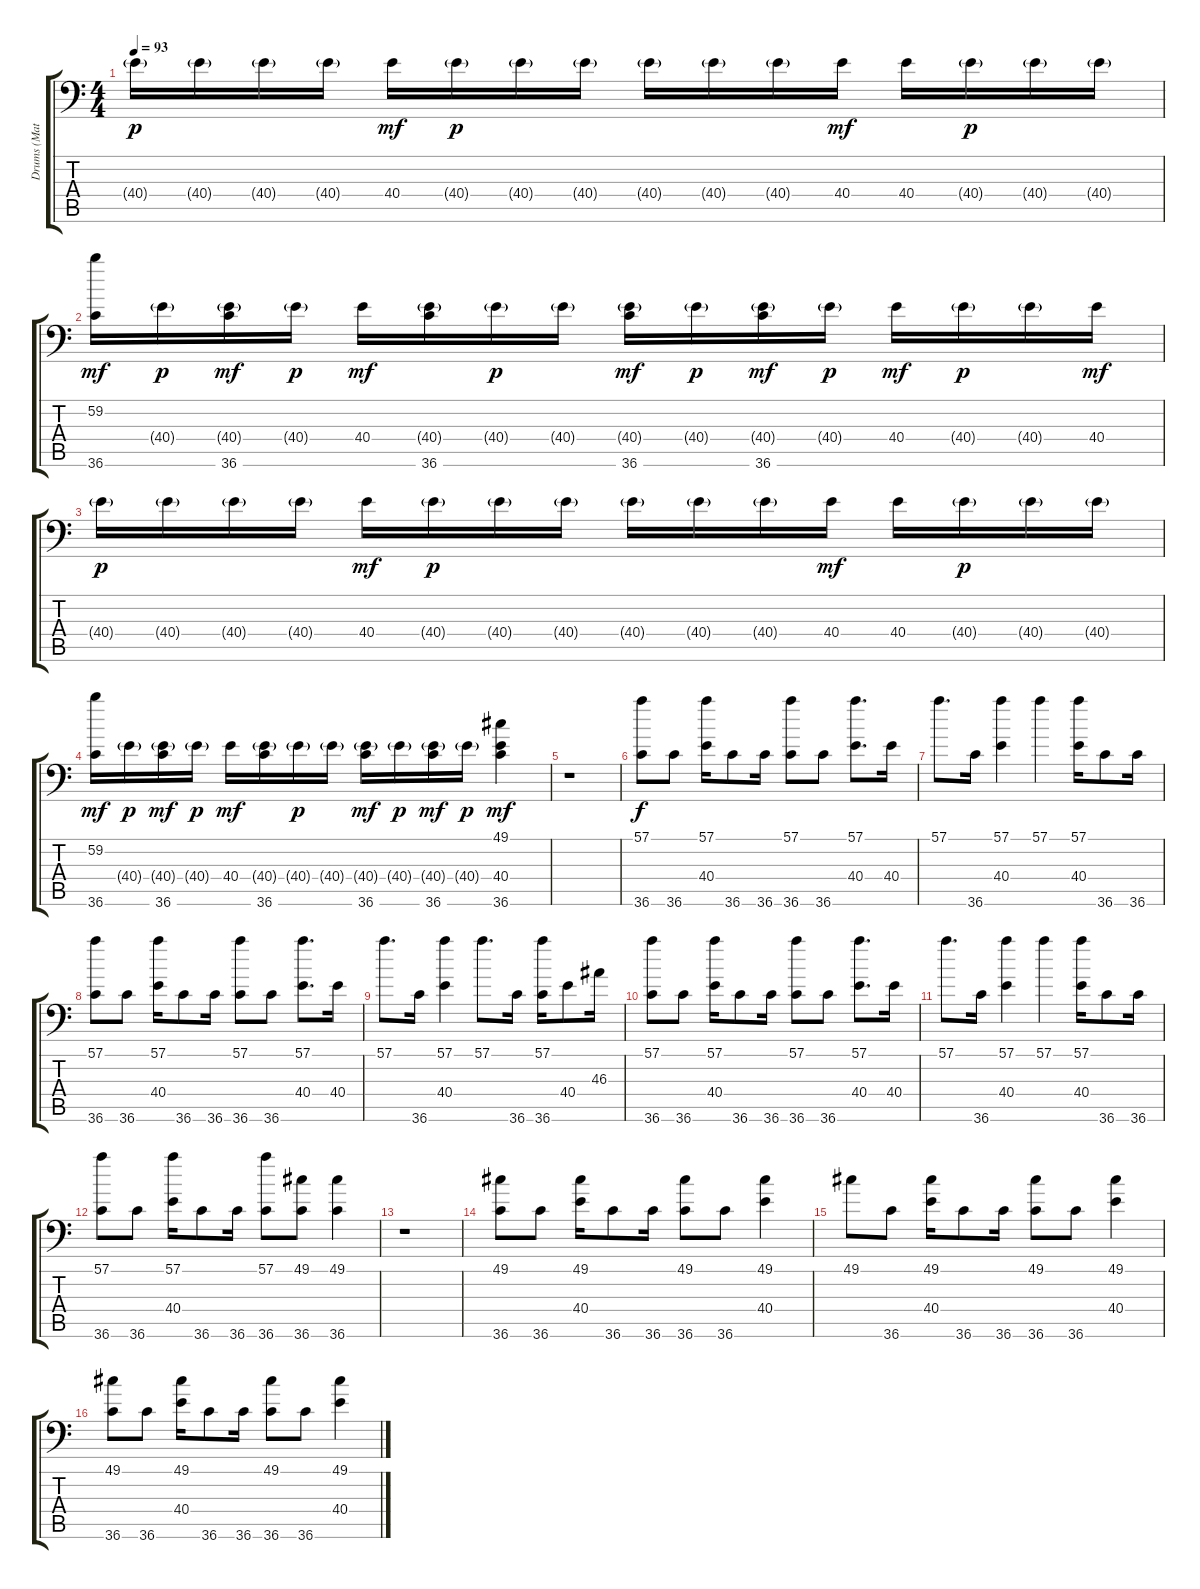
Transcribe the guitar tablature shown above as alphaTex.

\track ("Drums (Matt)" "Drums (Mat") {instrument acousticgrandpiano}
\staff {score tabs}
\tuning (C-1 C-1 C-1 C-1 C-1 C-1) {hide}
\ts (4 4)
\tempo 93
\clef f4
\ks c
40.4{g}.16{dy p} 40.4{g}.16 40.4{g}.16 40.4{g}.16 40.4.16{dy mf} 40.4{g}.16{dy p} 40.4{g}.16 40.4{g}.16 40.4{g}.16 40.4{g}.16 40.4{g}.16 40.4.16{dy mf} 40.4.16 40.4{g}.16{dy p} 40.4{g}.16 40.4{g}.16 |
(59.2 36.6).16{dy mf} 40.4{g}.16{dy p} (40.4{g} 36.6).16{dy mf} 40.4{g}.16{dy p} 40.4.16{dy mf} (40.4{g} 36.6).16 40.4{g}.16{dy p} 40.4{g}.16 (40.4{g} 36.6).16{dy mf} 40.4{g}.16{dy p} (40.4{g} 36.6).16{dy mf} 40.4{g}.16{dy p} 40.4.16{dy mf} 40.4{g}.16{dy p} 40.4{g}.16 40.4.16{dy mf} |
40.4{g}.16{dy p} 40.4{g}.16 40.4{g}.16 40.4{g}.16 40.4.16{dy mf} 40.4{g}.16{dy p} 40.4{g}.16 40.4{g}.16 40.4{g}.16 40.4{g}.16 40.4{g}.16 40.4.16{dy mf} 40.4.16 40.4{g}.16{dy p} 40.4{g}.16 40.4{g}.16 |
(59.2 36.6).16{dy mf} 40.4{g}.16{dy p} (40.4{g} 36.6).16{dy mf} 40.4{g}.16{dy p} 40.4.16{dy mf} (40.4{g} 36.6).16 40.4{g}.16{dy p} 40.4{g}.16 (40.4{g} 36.6).16{dy mf} 40.4{g}.16{dy p} (40.4{g} 36.6).16{dy mf} 40.4{g}.16{dy p} (49.1 40.4 36.6).4{dy mf} |
r.1 |
(57.1 36.6).8{dy f} 36.6.8 (57.1 40.4).16 36.6.8 36.6.16 (57.1 36.6).8 36.6.8 (57.1 40.4).8{d} 40.4.16 |
57.1.8{d} 36.6.16 (57.1 40.4).4 57.1.4 (57.1 40.4).16 36.6.8 36.6.16 |
(57.1 36.6).8 36.6.8 (57.1 40.4).16 36.6.8 36.6.16 (57.1 36.6).8 36.6.8 (57.1 40.4).8{d} 40.4.16 |
57.1.8{d} 36.6.16 (57.1 40.4).4 57.1.8{d} 36.6.16 (57.1 36.6).16 40.4.8 46.3.16 |
(57.1 36.6).8 36.6.8 (57.1 40.4).16 36.6.8 36.6.16 (57.1 36.6).8 36.6.8 (57.1 40.4).8{d} 40.4.16 |
57.1.8{d} 36.6.16 (57.1 40.4).4 57.1.4 (57.1 40.4).16 36.6.8 36.6.16 |
(57.1 36.6).8 36.6.8 (57.1 40.4).16 36.6.8 36.6.16 (57.1 36.6).8 (49.1 36.6).8 (49.1 36.6).4 |
r.1 |
(49.1 36.6).8 36.6.8 (49.1 40.4).16 36.6.8 36.6.16 (49.1 36.6).8 36.6.8 (49.1 40.4).4 |
49.1.8 36.6.8 (49.1 40.4).16 36.6.8 36.6.16 (49.1 36.6).8 36.6.8 (49.1 40.4).4 |
(49.1 36.6).8 36.6.8 (49.1 40.4).16 36.6.8 36.6.16 (49.1 36.6).8 36.6.8 (49.1 40.4).4
